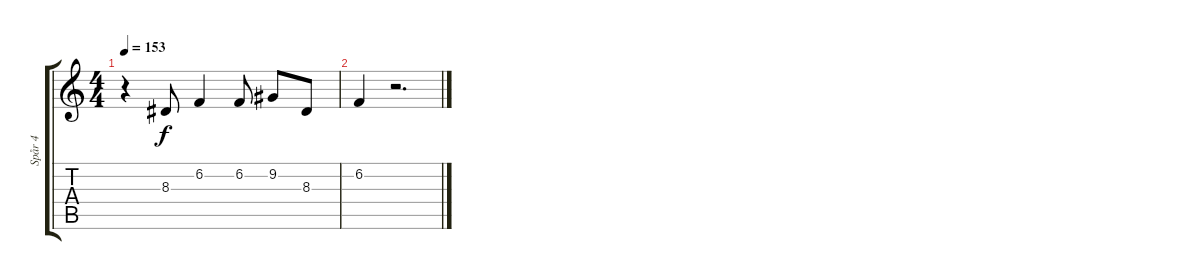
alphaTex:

\track ("Spår 4" "Spår 4") {instrument altosax}
\staff {score tabs}
\tuning (E4 B3 G3 D3 A2 E2) {hide}
\ts (4 4)
\tempo 153
\clef g2
\ks c
r.4{dy f} 8.3.8 6.2.4 6.2.8 9.2.8 8.3.8 |
6.2.4 r.2{d}
